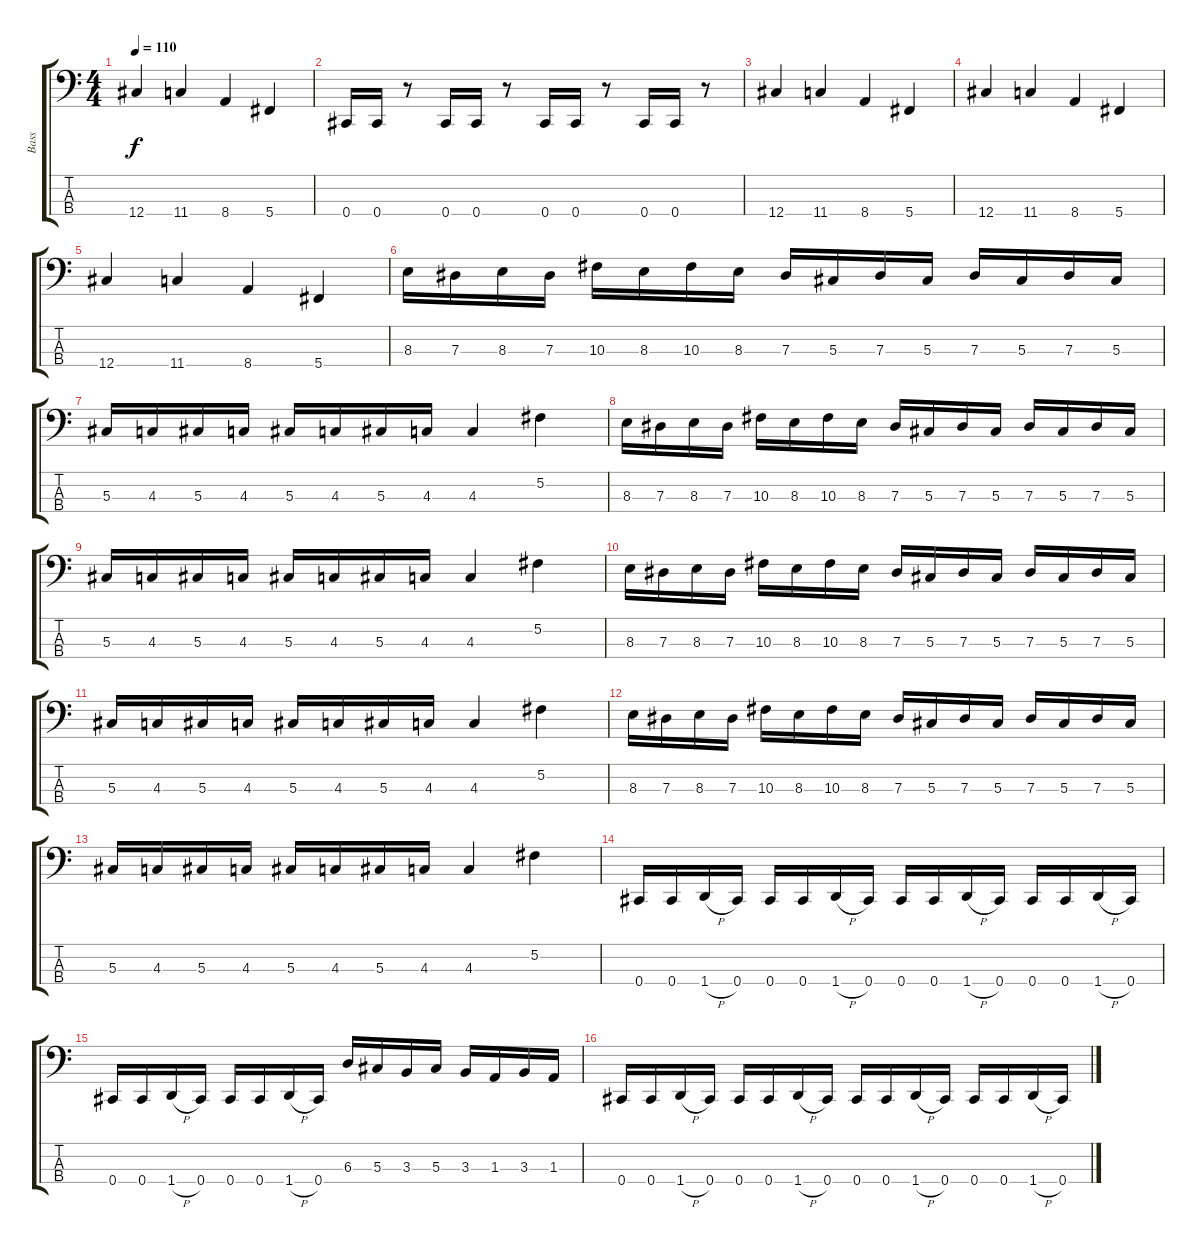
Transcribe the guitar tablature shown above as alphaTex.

\track ("Bass" "Bass") {instrument electricbassfinger}
\staff {score tabs}
\tuning (Gb2 Db2 Ab1 Db1) {hide}
\ts (4 4)
\tempo 110
\clef f4
\ks c
12.4.4{dy f} 11.4.4 8.4.4 5.4.4 |
0.4.16 0.4.16 r.8 0.4.16 0.4.16 r.8 0.4.16 0.4.16 r.8 0.4.16 0.4.16 r.8 |
12.4.4 11.4.4 8.4.4 5.4.4 |
12.4.4 11.4.4 8.4.4 5.4.4 |
12.4.4 11.4.4 8.4.4 5.4.4 |
8.3.16 7.3.16 8.3.16 7.3.16 10.3.16 8.3.16 10.3.16 8.3.16 7.3.16 5.3.16 7.3.16 5.3.16 7.3.16 5.3.16 7.3.16 5.3.16 |
5.3.16 4.3.16 5.3.16 4.3.16 5.3.16 4.3.16 5.3.16 4.3.16 4.3.4 5.2.4 |
8.3.16 7.3.16 8.3.16 7.3.16 10.3.16 8.3.16 10.3.16 8.3.16 7.3.16 5.3.16 7.3.16 5.3.16 7.3.16 5.3.16 7.3.16 5.3.16 |
5.3.16 4.3.16 5.3.16 4.3.16 5.3.16 4.3.16 5.3.16 4.3.16 4.3.4 5.2.4 |
8.3.16 7.3.16 8.3.16 7.3.16 10.3.16 8.3.16 10.3.16 8.3.16 7.3.16 5.3.16 7.3.16 5.3.16 7.3.16 5.3.16 7.3.16 5.3.16 |
5.3.16 4.3.16 5.3.16 4.3.16 5.3.16 4.3.16 5.3.16 4.3.16 4.3.4 5.2.4 |
8.3.16 7.3.16 8.3.16 7.3.16 10.3.16 8.3.16 10.3.16 8.3.16 7.3.16 5.3.16 7.3.16 5.3.16 7.3.16 5.3.16 7.3.16 5.3.16 |
5.3.16 4.3.16 5.3.16 4.3.16 5.3.16 4.3.16 5.3.16 4.3.16 4.3.4 5.2.4 |
0.4.16 0.4.16 1.4{h}.16 0.4.16 0.4.16 0.4.16 1.4{h}.16 0.4.16 0.4.16 0.4.16 1.4{h}.16 0.4.16 0.4.16 0.4.16 1.4{h}.16 0.4.16 |
0.4.16 0.4.16 1.4{h}.16 0.4.16 0.4.16 0.4.16 1.4{h}.16 0.4.16 6.3.16 5.3.16 3.3.16 5.3.16 3.3.16 1.3.16 3.3.16 1.3.16 |
0.4.16 0.4.16 1.4{h}.16 0.4.16 0.4.16 0.4.16 1.4{h}.16 0.4.16 0.4.16 0.4.16 1.4{h}.16 0.4.16 0.4.16 0.4.16 1.4{h}.16 0.4.16
